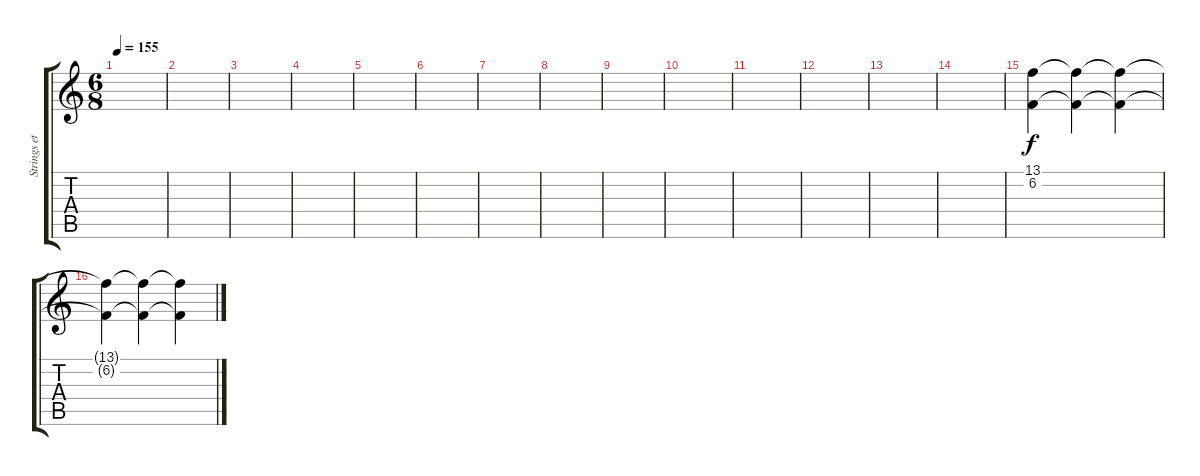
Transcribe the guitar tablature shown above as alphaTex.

\track ("Strings etc" "Strings et") {instrument drawbarorgan}
\staff {score tabs}
\tuning (E4 B3 G3 D3 A2 E2) {hide}
\ts (6 8)
\tempo 155
\clef g2
\ks c
|
|
|
|
|
|
|
|
|
|
|
|
|
|
(13.1 6.2).4{volume 8 balance 0} (13.1{t} 6.2{t}).4 (13.1{t} 6.2{t}).4 |
(13.1{t} 6.2{t}).4 (13.1{t} 6.2{t}).4 (13.1{t} 6.2{t}).4
